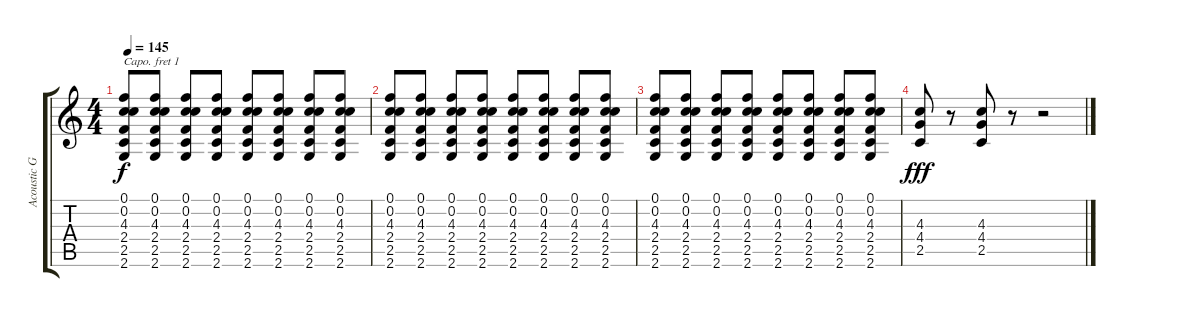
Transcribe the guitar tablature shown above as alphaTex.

\track ("Acoustic Guitar" "Acoustic G") {instrument acousticguitarsteel}
\staff {score tabs}
\capo 1
\tuning (E4 B3 G3 D3 A2 E2) {hide}
\ts (4 4)
\tempo 145
\clef g2
\ks c
(0.1 0.2 4.3 2.4 2.5 2.6).8{dy f} (0.1 0.2 4.3 2.4 2.5 2.6).8 (0.1 0.2 4.3 2.4 2.5 2.6).8 (0.1 0.2 4.3 2.4 2.5 2.6).8 (0.1 0.2 4.3 2.4 2.5 2.6).8 (0.1 0.2 4.3 2.4 2.5 2.6).8 (0.1 0.2 4.3 2.4 2.5 2.6).8 (0.1 0.2 4.3 2.4 2.5 2.6).8 |
(0.1 0.2 4.3 2.4 2.5 2.6).8 (0.1 0.2 4.3 2.4 2.5 2.6).8 (0.1 0.2 4.3 2.4 2.5 2.6).8 (0.1 0.2 4.3 2.4 2.5 2.6).8 (0.1 0.2 4.3 2.4 2.5 2.6).8 (0.1 0.2 4.3 2.4 2.5 2.6).8 (0.1 0.2 4.3 2.4 2.5 2.6).8 (0.1 0.2 4.3 2.4 2.5 2.6).8 |
(0.1 0.2 4.3 2.4 2.5 2.6).8 (0.1 0.2 4.3 2.4 2.5 2.6).8 (0.1 0.2 4.3 2.4 2.5 2.6).8 (0.1 0.2 4.3 2.4 2.5 2.6).8 (0.1 0.2 4.3 2.4 2.5 2.6).8 (0.1 0.2 4.3 2.4 2.5 2.6).8 (0.1 0.2 4.3 2.4 2.5 2.6).8 (0.1 0.2 4.3 2.4 2.5 2.6).8 |
(4.3 4.4 2.5).8{dy fff} r.8 (4.3 4.4 2.5).8 r.8 r.2
